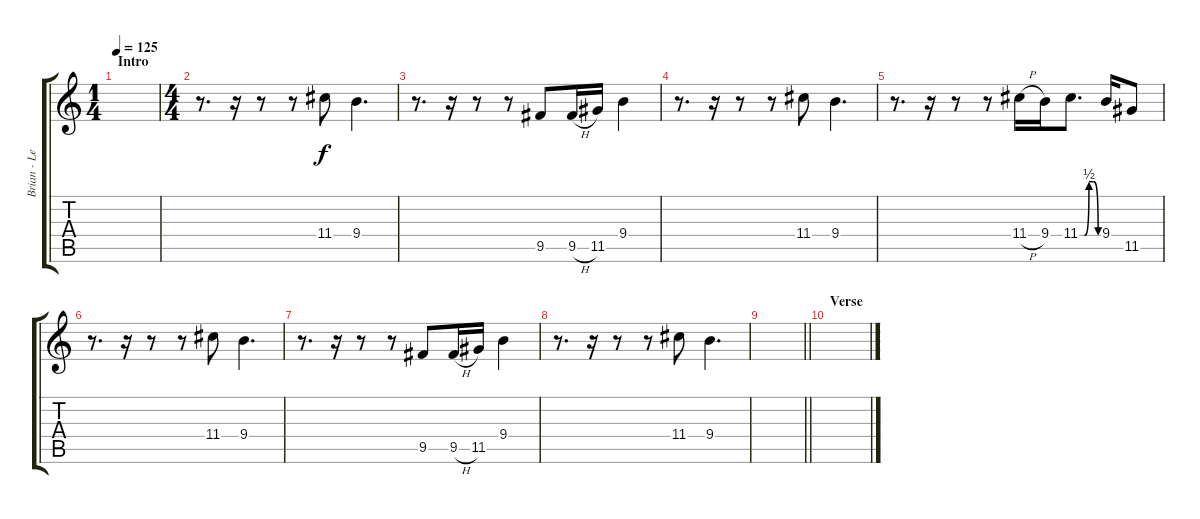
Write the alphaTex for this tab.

\track ("Brian - Lead Guitar II" "Brian - Le") {instrument electricguitarjazz}
\staff {score tabs}
\tuning (E4 B3 G3 D3 A2 E2) {hide}
\ts (1 4)
\section ("" "Intro")
\tempo 125
\clef g2
\ks c
|
\ts (4 4)
r.8{d} r.16 r.8 r.8 11.4.8 9.4.4{d} |
r.8{d} r.16 r.8 r.8 9.5.8 9.5{h}.16 11.5.16 9.4.4 |
r.8{d} r.16 r.8 r.8 11.4.8 9.4.4{d} |
r.8{d} r.16 r.8 r.8 11.4{h}.16 9.4.16 11.4{be (custom 0 0 15 0 30 2 45 2 60 0)}.8{d} 9.4.16 11.5.8 |
r.8{d} r.16 r.8 r.8 11.4.8 9.4.4{d} |
r.8{d} r.16 r.8 r.8 9.5.8 9.5{h}.16 11.5.16 9.4.4 |
r.8{d} r.16 r.8 r.8 11.4.8 9.4.4{d} |
\barLineRight lightlight
|
\section ("" "Verse")
